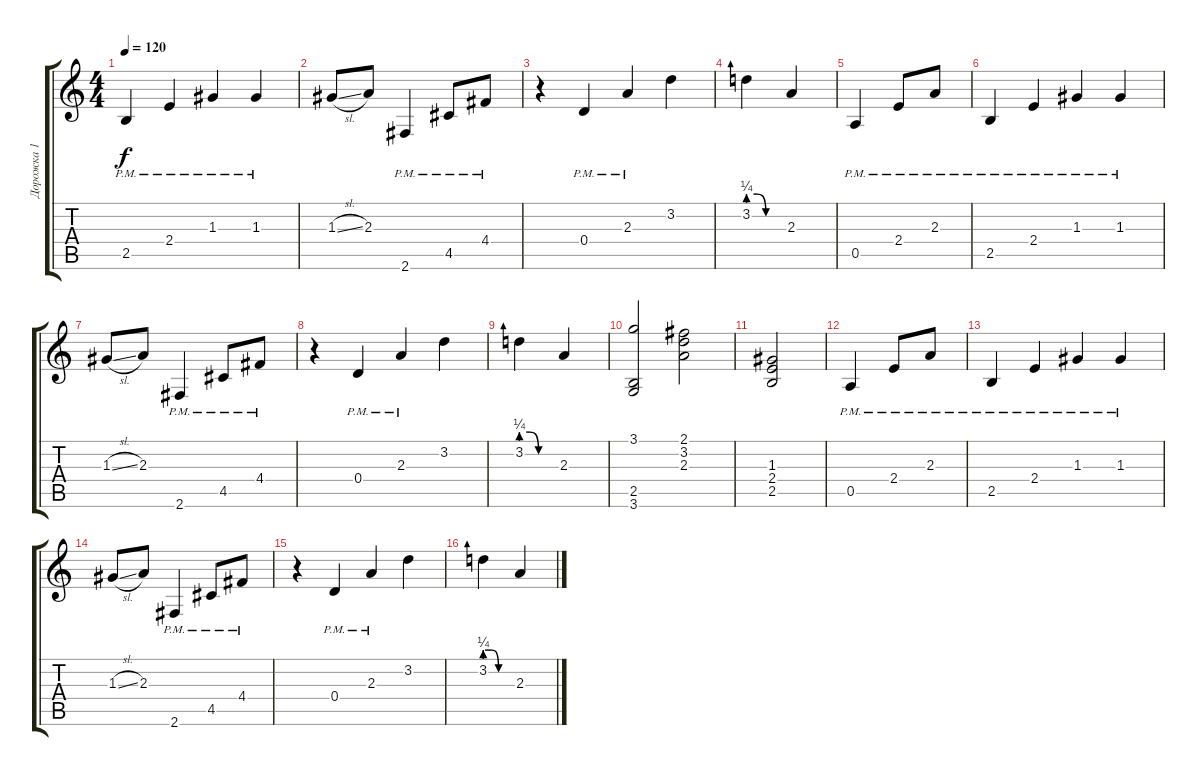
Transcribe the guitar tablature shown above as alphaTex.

\track ("Дорожка 1" "Дорожка 1") {instrument acousticguitarnylon}
\staff {score tabs}
\tuning (E4 B3 G3 D3 A2 E2) {hide}
\ts (4 4)
\tempo 120
\clef g2
\ks c
2.5{pm}.4{dy f} 2.4{pm}.4 1.3{pm}.4 1.3{pm}.4 |
1.3{sl}.8 2.3.8 2.6{pm}.4 4.5{pm}.8 4.4{pm}.8 |
r.4 0.4{pm}.4 2.3{pm}.4 3.2.4 |
3.2{be (custom 0 1 15 1 30 0 60 0)}.4 2.3.4 |
0.5{pm}.4 2.4{pm}.8 2.3{pm}.8 |
2.5{pm}.4 2.4{pm}.4 1.3{pm}.4 1.3{pm}.4 |
1.3{sl}.8 2.3.8 2.6{pm}.4 4.5{pm}.8 4.4{pm}.8 |
r.4 0.4{pm}.4 2.3{pm}.4 3.2.4 |
3.2{be (custom 0 1 15 1 30 0 60 0)}.4 2.3.4 |
(3.1 2.5 3.6).2 (2.1 3.2 2.3).2 |
(1.3 2.4 2.5).2 |
0.5{pm}.4 2.4{pm}.8 2.3{pm}.8 |
2.5{pm}.4 2.4{pm}.4 1.3{pm}.4 1.3{pm}.4 |
1.3{sl}.8 2.3.8 2.6{pm}.4 4.5{pm}.8 4.4{pm}.8 |
r.4 0.4{pm}.4 2.3{pm}.4 3.2.4 |
3.2{be (custom 0 1 15 1 30 0 60 0)}.4 2.3.4
